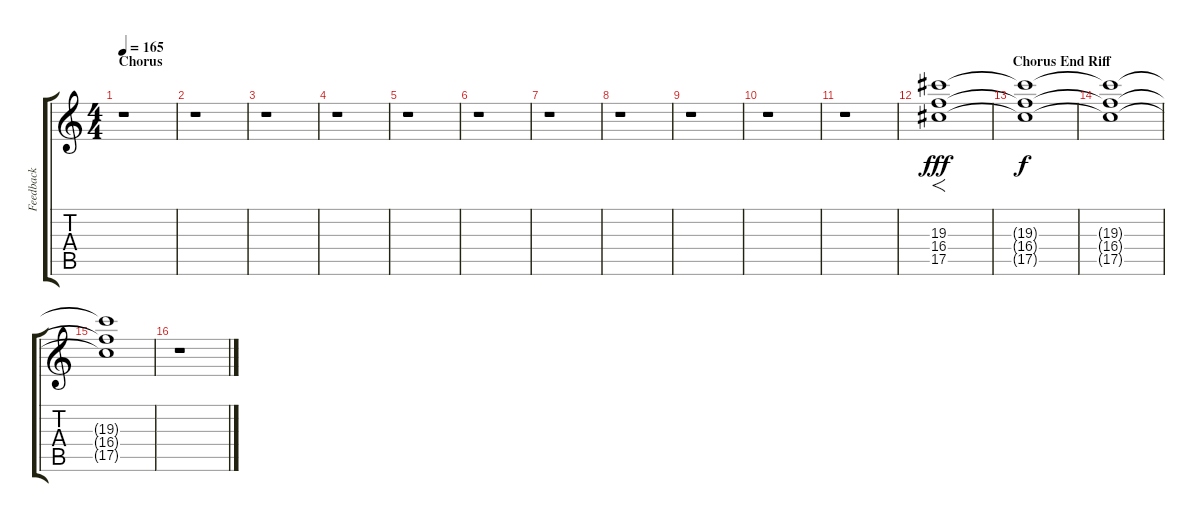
\track ("Feedback" "Feedback") {instrument guitarharmonics}
\staff {score tabs}
\tuning (Eb4 Bb3 Gb3 Db3 Ab2 Eb2) {hide}
\ts (4 4)
\section ("" "Chorus")
\tempo 165
\clef g2
\ks c
r.1{dy f} |
r.1 |
r.1 |
r.1 |
r.1 |
r.1 |
r.1 |
r.1 |
r.1 |
r.1 |
r.1 |
(19.3 16.4 17.5).1{f dy fff} |
\section ("" "Chorus End Riff")
(19.3{t} 16.4{t} 17.5{t}).1{dy f} |
(19.3{t} 16.4{t} 17.5{t}).1 |
(19.3{t} 16.4{t} 17.5{t}).1 |
r.1
